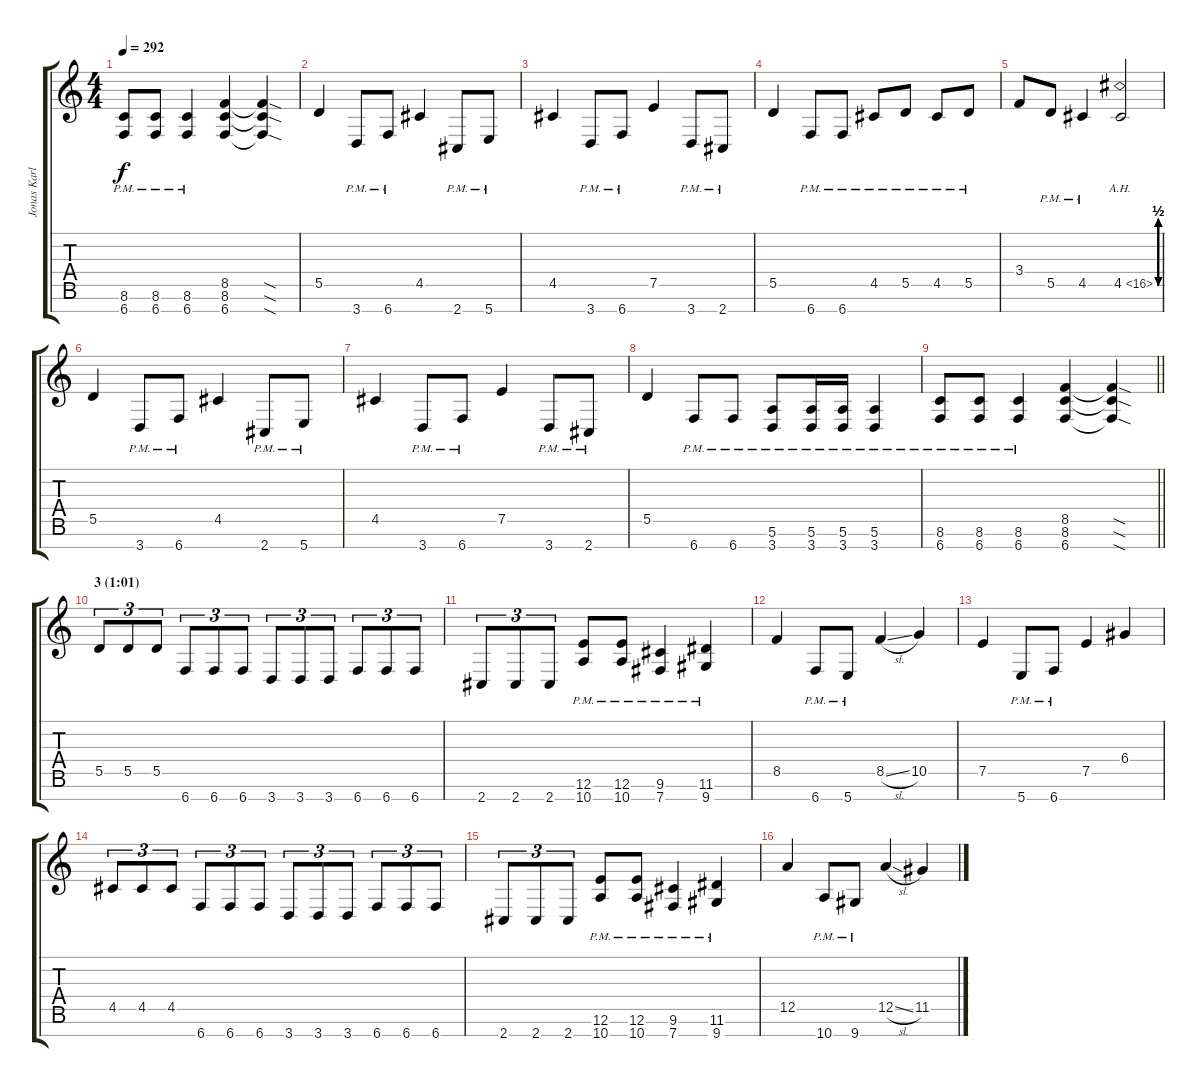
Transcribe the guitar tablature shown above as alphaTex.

\track ("Jonas Karlsson (Right Guitar)" "Jonas Karl") {instrument distortionguitar}
\staff {score tabs}
\tuning (E4 B3 G3 D3 A2 E2 B1) {hide}
\ts (4 4)
\tempo 292
\clef g2
\ks c
(8.6{pm} 6.7{pm}).8{dy f} (8.6{pm} 6.7{pm}).8 (8.6{pm} 6.7{pm}).4 (8.5 8.6 6.7).4 (8.5{sod t} 8.6{sod t} 6.7{sod t}).4 |
5.5.4 3.7{pm}.8 6.7{pm}.8 4.5.4 2.7{pm}.8 5.7{pm}.8 |
4.5.4 3.7{pm}.8 6.7{pm}.8 7.5.4 3.7{pm}.8 2.7{pm}.8 |
5.5.4 6.7{pm}.8 6.7{pm}.8 4.5{pm}.8 5.5{pm}.8 4.5{pm}.8 5.5{pm}.8 |
3.4.8 5.5{pm}.8 4.5{pm}.4 4.5{be (custom 0 0 15 2 27 0 40 2 51 0 60 2) ah 12}.2 |
5.5.4 3.7{pm}.8 6.7{pm}.8 4.5.4 2.7{pm}.8 5.7{pm}.8 |
4.5.4 3.7{pm}.8 6.7{pm}.8 7.5.4 3.7{pm}.8 2.7{pm}.8 |
5.5.4 6.7{pm}.8 6.7{pm}.8 (5.6{pm} 3.7{pm}).8 (5.6{pm} 3.7{pm}).16 (5.6{pm} 3.7{pm}).16 (5.6{pm} 3.7{pm}).4 |
\barLineRight lightlight
(8.6{pm} 6.7{pm}).8 (8.6{pm} 6.7{pm}).8 (8.6{pm} 6.7{pm}).4 (8.5 8.6 6.7).4 (8.5{sod t} 8.6{sod t} 6.7{sod t}).4 |
\section ("" "3 (1:01)")
5.5.8{tu (3 2)} 5.5.8{tu (3 2)} 5.5.8{tu (3 2)} 6.7.8{tu (3 2)} 6.7.8{tu (3 2)} 6.7.8{tu (3 2)} 3.7.8{tu (3 2)} 3.7.8{tu (3 2)} 3.7.8{tu (3 2)} 6.7.8{tu (3 2)} 6.7.8{tu (3 2)} 6.7.8{tu (3 2)} |
2.7.8{tu (3 2)} 2.7.8{tu (3 2)} 2.7.8{tu (3 2)} (12.6{pm} 10.7{pm}).8 (12.6{pm} 10.7{pm}).8 (9.6{pm} 7.7{pm}).4 (11.6{pm} 9.7{pm}).4 |
8.5.4 6.7{pm}.8 5.7{pm}.8 8.5{sl}.4 10.5.4 |
7.5.4 5.7{pm}.8 6.7{pm}.8 7.5.4 6.4.4 |
4.5.8{tu (3 2)} 4.5.8{tu (3 2)} 4.5.8{tu (3 2)} 6.7.8{tu (3 2)} 6.7.8{tu (3 2)} 6.7.8{tu (3 2)} 3.7.8{tu (3 2)} 3.7.8{tu (3 2)} 3.7.8{tu (3 2)} 6.7.8{tu (3 2)} 6.7.8{tu (3 2)} 6.7.8{tu (3 2)} |
2.7.8{tu (3 2)} 2.7.8{tu (3 2)} 2.7.8{tu (3 2)} (12.6{pm} 10.7{pm}).8 (12.6{pm} 10.7{pm}).8 (9.6{pm} 7.7{pm}).4 (11.6{pm} 9.7{pm}).4 |
12.5.4 10.7{pm}.8 9.7{pm}.8 12.5{sl}.4 11.5.4
